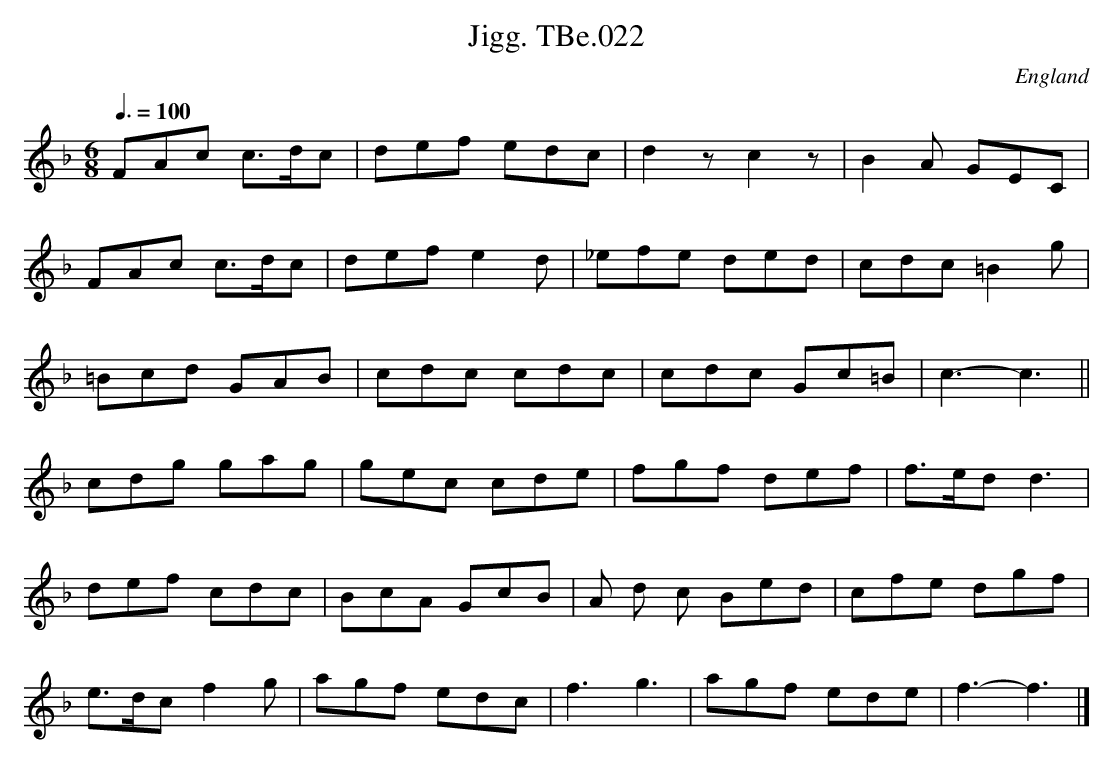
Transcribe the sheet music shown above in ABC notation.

X:1
T:Jigg. TBe.022
L:1/8
M:6/8
O:England
Q:3/8=100
K:F major
FAc c>dc | def edc | d2z c2z | B2 A GEC |!
FAc c>dc | def e2 d | _efe ded | cdc =B2 g |!
=Bcd GAB | cdc cdc |cdc Gc=B | c3-c3 ||!
cdg gag | gec cde | fgf def | f>ed d3 |!
def cdc |  BcA GcB | A d c Bed | cfe dgf |!
e>dc f2 g |agf edc | f3g3 | agf ede | f3-f3 |]
